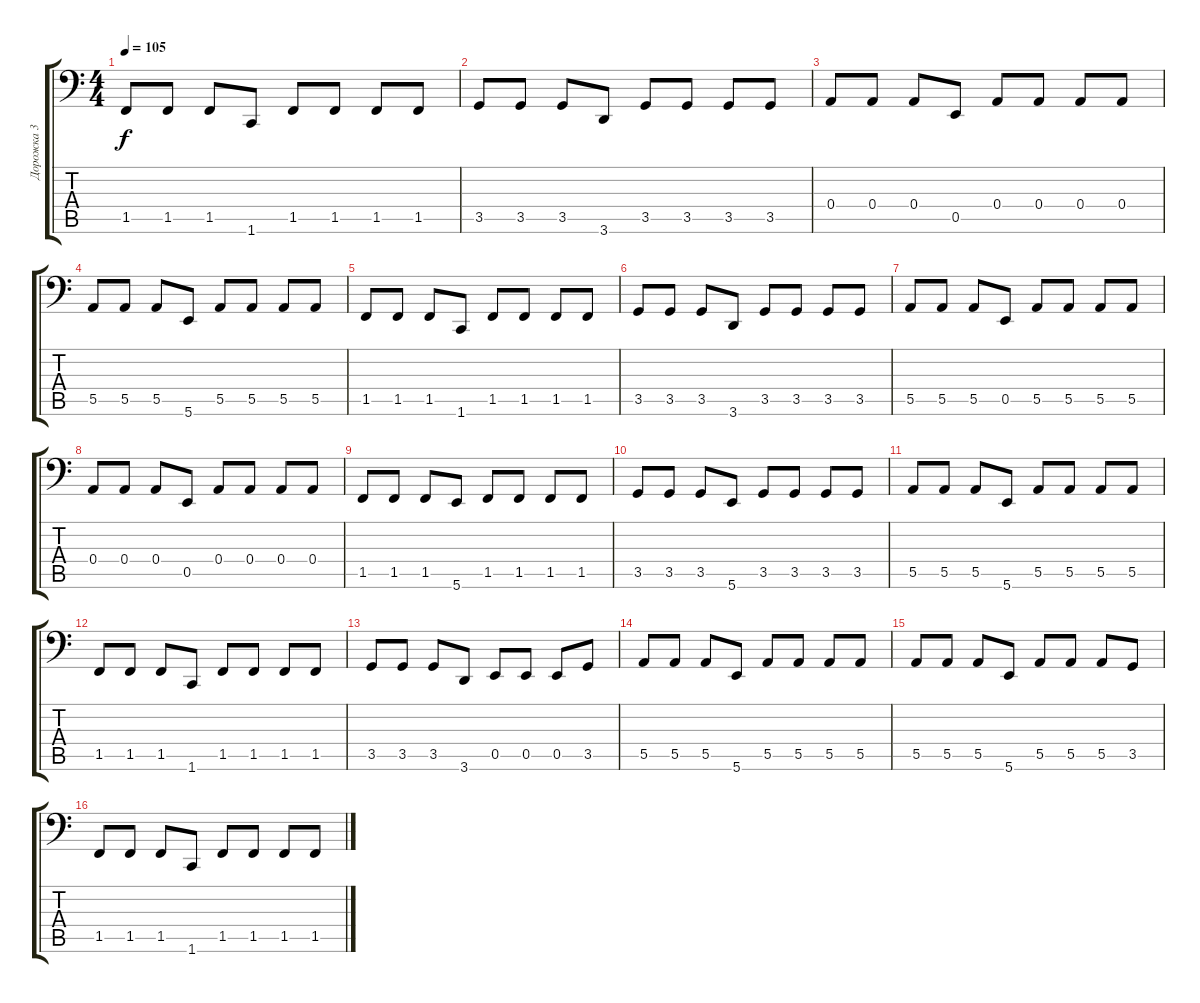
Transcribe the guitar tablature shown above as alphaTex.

\track ("Дорожка 3" "Дорожка 3") {instrument electricbassfinger}
\staff {score tabs}
\tuning (C3 G2 D2 A1 E1 B0) {hide}
\ts (4 4)
\tempo 105
\clef f4
\ks c
1.5.8{dy f} 1.5.8 1.5.8 1.6.8 1.5.8 1.5.8 1.5.8 1.5.8 |
3.5.8 3.5.8 3.5.8 3.6.8 3.5.8 3.5.8 3.5.8 3.5.8 |
0.4.8 0.4.8 0.4.8 0.5.8 0.4.8 0.4.8 0.4.8 0.4.8 |
5.5.8 5.5.8 5.5.8 5.6.8 5.5.8 5.5.8 5.5.8 5.5.8 |
1.5.8 1.5.8 1.5.8 1.6.8 1.5.8 1.5.8 1.5.8 1.5.8 |
3.5.8 3.5.8 3.5.8 3.6.8 3.5.8 3.5.8 3.5.8 3.5.8 |
5.5.8 5.5.8 5.5.8 0.5.8 5.5.8 5.5.8 5.5.8 5.5.8 |
0.4.8 0.4.8 0.4.8 0.5.8 0.4.8 0.4.8 0.4.8 0.4.8 |
1.5.8 1.5.8 1.5.8 5.6.8 1.5.8 1.5.8 1.5.8 1.5.8 |
3.5.8 3.5.8 3.5.8 5.6.8 3.5.8 3.5.8 3.5.8 3.5.8 |
5.5.8 5.5.8 5.5.8 5.6.8 5.5.8 5.5.8 5.5.8 5.5.8 |
1.5.8 1.5.8 1.5.8 1.6.8 1.5.8 1.5.8 1.5.8 1.5.8 |
3.5.8 3.5.8 3.5.8 3.6.8 0.5.8 0.5.8 0.5.8 3.5.8 |
5.5.8 5.5.8 5.5.8 5.6.8 5.5.8 5.5.8 5.5.8 5.5.8 |
5.5.8 5.5.8 5.5.8 5.6.8 5.5.8 5.5.8 5.5.8 3.5.8 |
1.5.8 1.5.8 1.5.8 1.6.8 1.5.8 1.5.8 1.5.8 1.5.8
